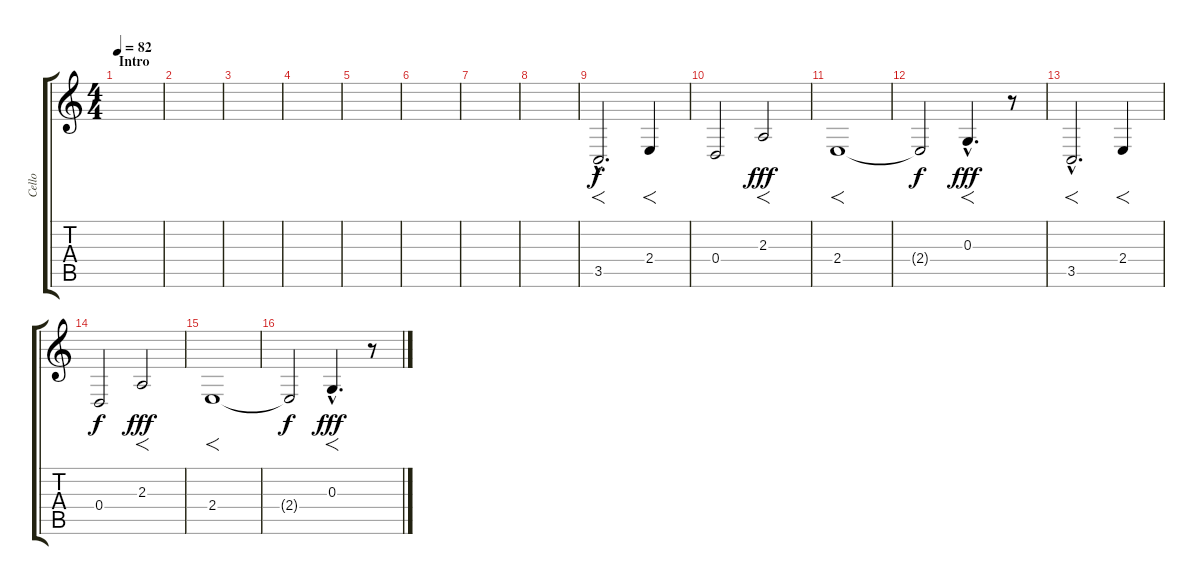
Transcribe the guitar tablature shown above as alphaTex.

\track ("Cello" "Cello") {instrument cello}
\staff {score tabs}
\tuning (E4 B3 G3 D3 A2 E2) {hide}
\ts (4 4)
\section ("" "Intro")
\tempo 82
\clef g2
\ks c
|
|
|
|
|
|
|
|
3.5{hac}.2{f d} 2.4.4{f} |
0.4.2{dy f} 2.3.2{f dy fff} |
2.4.1{f} |
2.4{t}.2{dy f} 0.3{hac}.4{f d dy fff} r.8 |
3.5{hac}.2{f d} 2.4.4{f} |
0.4.2{dy f} 2.3.2{f dy fff} |
2.4.1{f} |
2.4{t}.2{dy f} 0.3{hac}.4{f d dy fff} r.8
